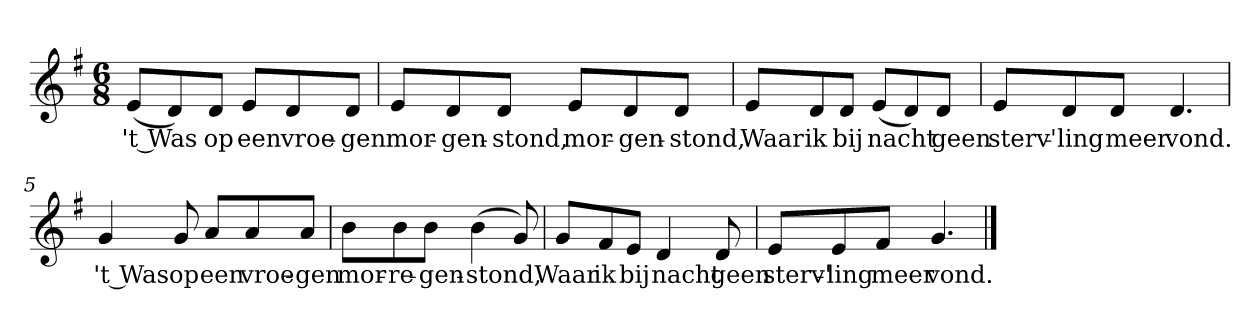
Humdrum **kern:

**kern	**text
*part1	*part1
*staff1	*staff1
*clefG2	*
*k[f#]	*
*G:	*
*M6/8	*
*MM120	*
=1	=1
(8e/L	't Was
8d/)	.
8d/J	op
8e/L	een
8d/	vroe-
8d/J	-gen
=2	=2
8e/L	mor-
8d/	-gen-
8d/J	-stond,
8e/L	mor-
8d/	-gen-
8d/J	-stond,
=3	=3
8e/L	Waar
8d/	ik
8d/J	bij
(8e/L	nacht
8d/)	.
8d/J	geen
=4	=4
8e/L	sterv'-
8d/	-ling
8d/J	meer
4.d	vond.
=5	=5
4g	't Was
8g	op
8a/L	een
8a/	vroe-
8a/J	-gen
=6	=6
8b\L	mor-
8b\	-re-
8b\J	-gen-
(4b	-stond,
8g)	.
=7	=7
8g/L	Waar
8f#/	ik
8e/J	bij
4d	nacht
8d	geen
=8	=8
8e/L	sterv'-
8e/	-ling
8f#/J	meer
4.g	vond.
==	==
*-	*-
